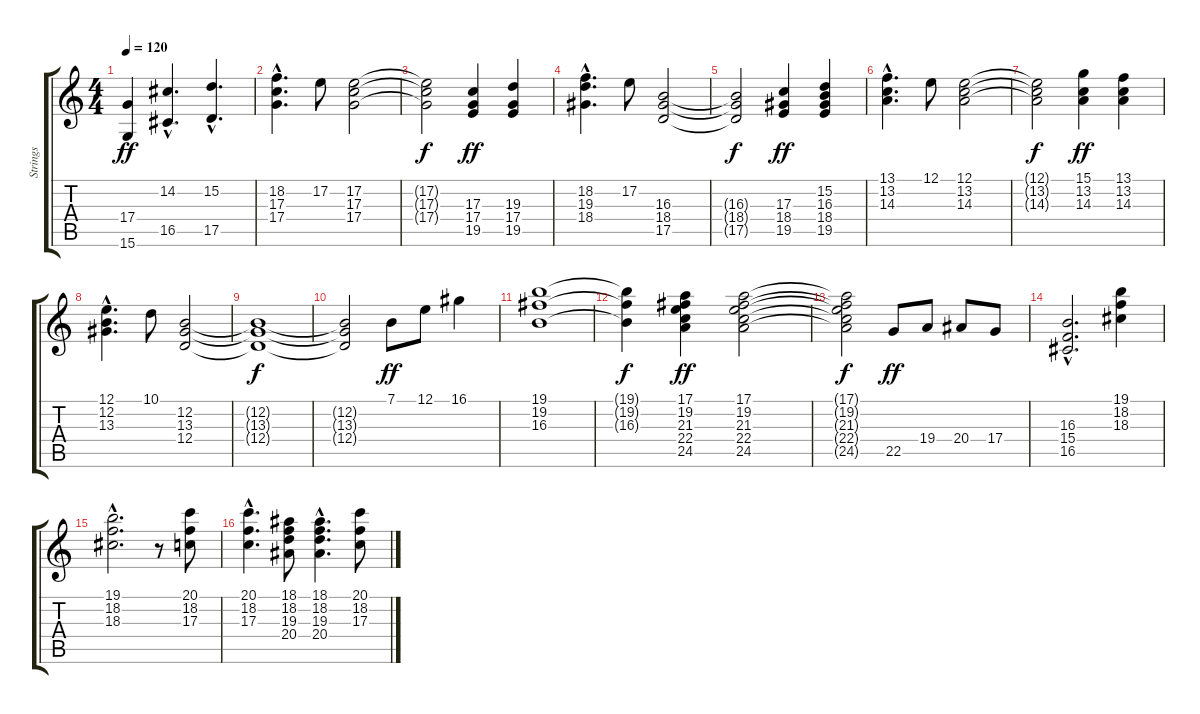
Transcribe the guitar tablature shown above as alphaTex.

\track ("Strings" "Strings") {instrument synthstrings2}
\staff {score tabs}
\tuning (E4 B3 G3 D3 A2 E2) {hide}
\ts (4 4)
\tempo 120
\clef g2
\ks c
(17.4 15.6).4{dy ff} (14.2{hac} 16.5{hac}).4{d} (15.2{hac} 17.5{hac}).4{d} |
(18.2{hac} 17.3{hac} 17.4{hac}).4{d} 17.2.8 (17.2 17.3 17.4).2 |
(17.2{t} 17.3{t} 17.4{t}).2{dy f} (17.3 17.4 19.5).4{dy ff} (19.3 17.4 19.5).4 |
(18.2{hac} 19.3{hac} 18.4{hac}).4{d} 17.2.8 (16.3 18.4 17.5).2 |
(16.3{t} 18.4{t} 17.5{t}).2{dy f} (17.3 18.4 19.5).4{dy ff} (15.2 16.3 18.4 19.5).4 |
(13.1{hac} 13.2{hac} 14.3{hac}).4{d} 12.1.8 (12.1 13.2 14.3).2 |
(12.1{t} 13.2{t} 14.3{t}).2{dy f} (15.1 13.2 14.3).4{dy ff} (13.1 13.2 14.3).4 |
(12.1{hac} 12.2{hac} 13.3{hac}).4{d} 10.1.8 (12.2 13.3 12.4).2 |
(12.2{t} 13.3{t} 12.4{t}).1{dy f} |
(12.2{t} 13.3{t} 12.4{t}).2 7.1.8{dy ff} 12.1.8 16.1.4 |
(19.1 19.2 16.3).1 |
(19.1{t} 19.2{t} 16.3{t}).4{dy f} (17.1 19.2 21.3 22.4 24.5).4{dy ff} (17.1 19.2 21.3 22.4 24.5).2 |
(17.1{t} 19.2{t} 21.3{t} 22.4{t} 24.5{t}).2{dy f} 22.5.8{dy ff} 19.4.8 20.4.8 17.4.8 |
(16.3{hac} 15.4{hac} 16.5{hac}).2{d} (19.1 18.2 18.3).4 |
(19.1{hac} 18.2{hac} 18.3{hac}).2{d} r.8 (20.1 18.2 17.3).8 |
(20.1{hac} 18.2{hac} 17.3{hac}).4{d} (18.1 18.2 19.3 20.4).8 (18.1{hac} 18.2{hac} 19.3{hac} 20.4{hac}).4{d} (20.1 18.2 17.3).8
